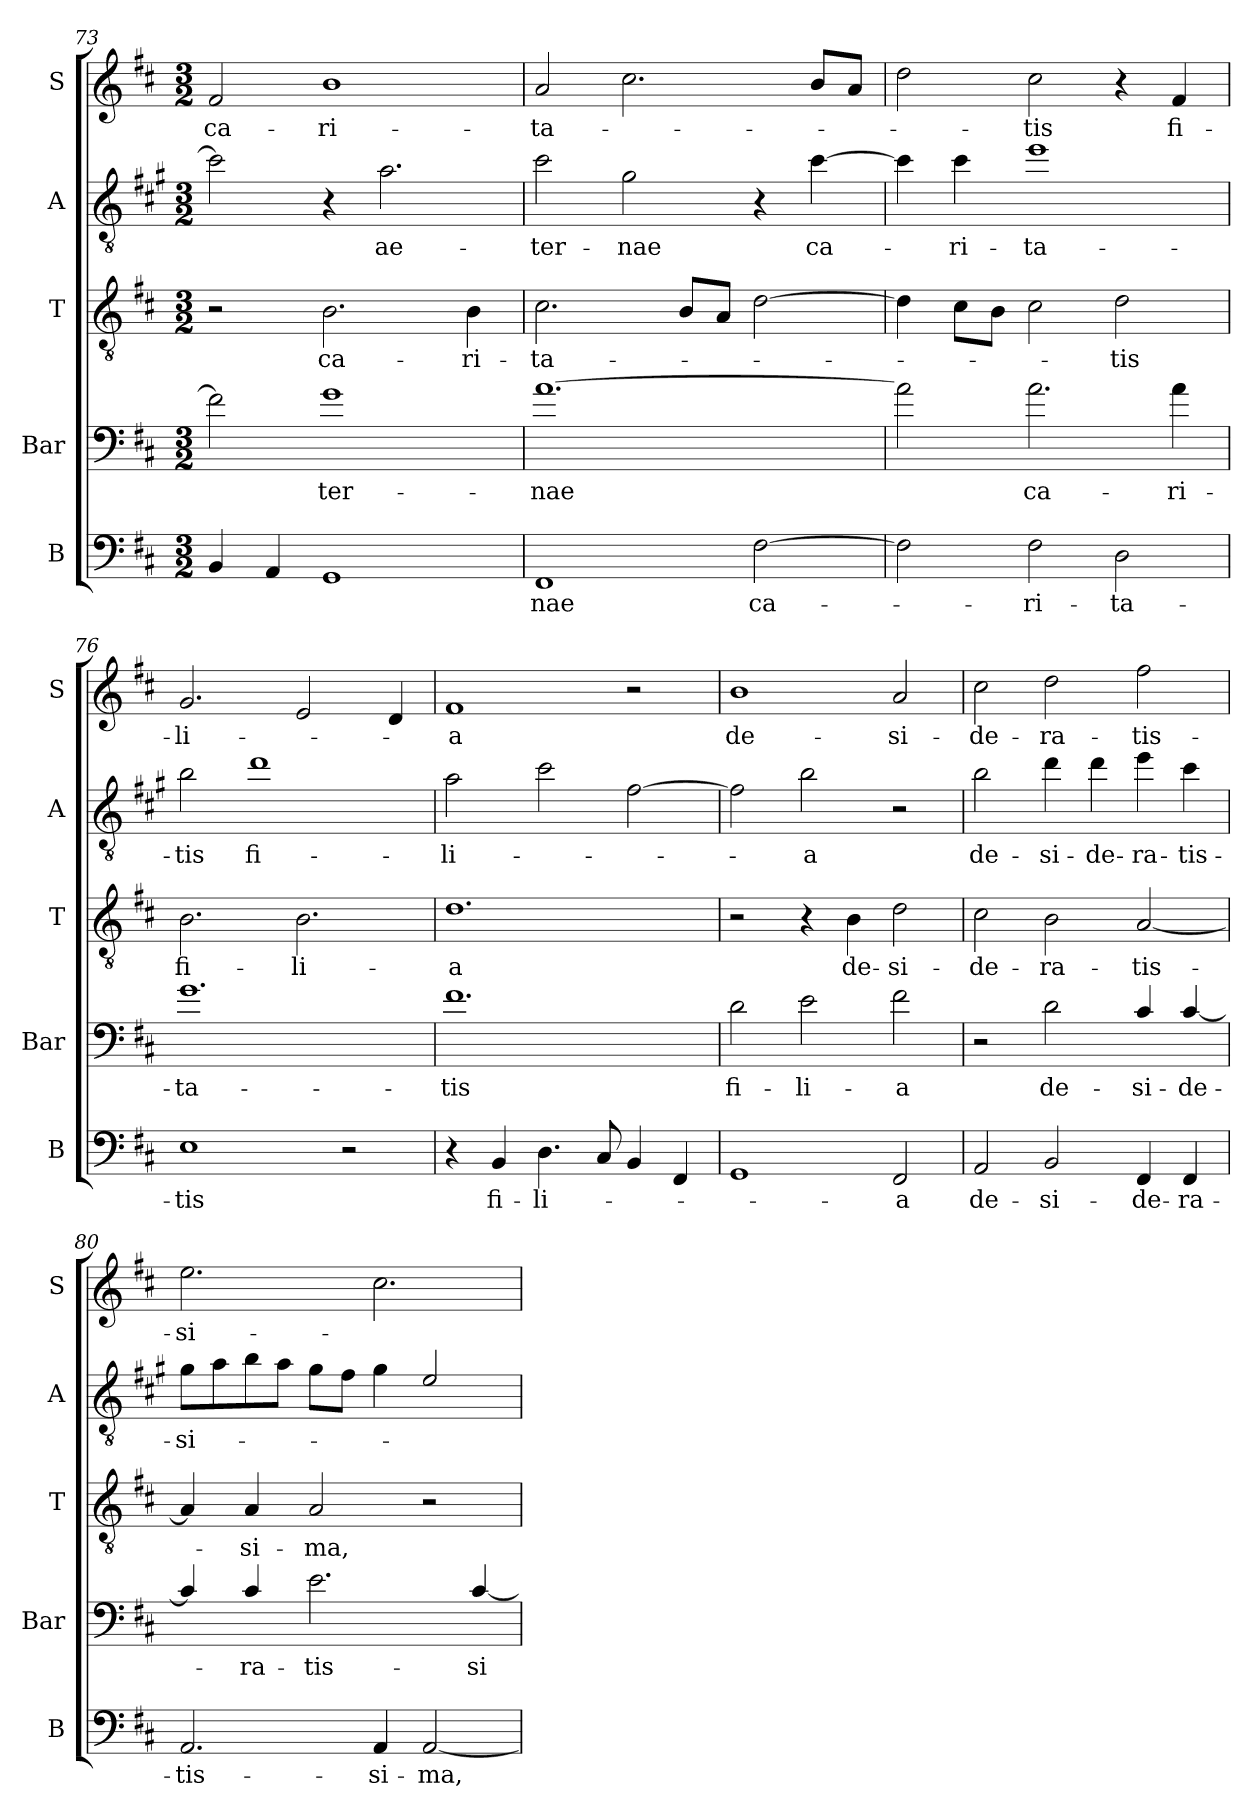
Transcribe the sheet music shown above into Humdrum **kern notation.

**kern	**text	**kern	**text	**kern	**text	**kern	**text	**kern	**text
*part5	*part5	*part4	*part4	*part3	*part3	*part2	*part2	*part1	*part1
*staff5	*staff5	*staff4	*staff4	*staff3	*staff3	*staff2	*staff2	*staff1	*staff1
*I"B	*	*I"Bar	*	*I"T	*	*I"A	*	*I"S	*
*I'B	*	*I'Bar	*	*I'T	*	*I'A	*	*I'S	*
*clefF4	*	*clefF4	*	*clefGv2	*	*clefGv2	*	*clefG2	*
*	*	*ITrd8c14	*	*	*	*ITrd4c7	*	*	*
*k[f#c#]	*	*k[f#c#]	*	*k[f#c#]	*	*k[f#c#]	*	*k[f#c#]	*
*M3/2	*	*M3/2	*	*M3/2	*	*M3/2	*	*M3/2	*
=73	=73	=73	=73	=73	=73	=73	=73	=73	=73
!	!	!	!	!	!	!	!	!	!LO:LY:b
4BB/	.	2F#\]	.	2r	.	2f#\]	.	2f#/	ca-
4AA/	.	.	.	.	.	.	.	.	.
!	!	!	!LO:LY:b	!	!LO:LY:b	!	!	!	!LO:LY:b
1GG	.	1G	-ter-	2.B\	ca-	4r	.	1b	-ri-
!	!	!	!	!	!	!	!LO:LY:b	!	!
.	.	.	.	.	.	2.d\	ae-	.	.
!	!	!	!	!	!LO:LY:b	!	!	!	!
.	.	.	.	4B\	-ri-	.	.	.	.
=74	=74	=74	=74	=74	=74	=74	=74	=74	=74
!	!LO:LY:b	!	!LO:LY:b	!	!LO:LY:b	!	!LO:LY:b	!	!LO:LY:b
1FF#	-nae	[1.A	-nae	2.c#\	-ta-	2f#\	-ter-	2a/	-ta-
!	!	!	!	!	!	!	!LO:LY:b	!	!
.	.	.	.	.	.	2c#\	-nae	2.cc#\	.
.	.	.	.	8B/L	.	.	.	.	.
.	.	.	.	8A/J	.	.	.	.	.
!	!LO:LY:b	!	!	!	!	!	!	!	!
[2F#\	ca-	.	.	[2d\	.	4r	.	.	.
!	!	!	!	!	!	!	!LO:LY:b	!	!
.	.	.	.	.	.	[4f#\	ca-	8b/L	.
.	.	.	.	.	.	.	.	8a/J	.
!!LO:LB:g=z
=75	=75	=75	=75	=75	=75	=75	=75	=75	=75
2F#\]	.	2A\]	.	4d\]	.	4f#\]	.	2dd\	.
!	!	!	!	!	!	!	!LO:LY:b	!	!
.	.	.	.	8c#\L	.	4f#\	-ri-	.	.
.	.	.	.	8B\J	.	.	.	.	.
!	!LO:LY:b	!	!LO:LY:b	!	!	!	!LO:LY:b	!	!LO:LY:b
2F#\	-ri-	2.A\	ca-	2c#\	.	1a	-ta-	2cc#\	-tis
!	!LO:LY:b	!	!	!	!LO:LY:b	!	!	!	!
2D\	-ta-	.	.	2d\	-tis	.	.	4r	.
!	!	!	!LO:LY:b	!	!	!	!	!	!LO:LY:b
.	.	4A\	-ri-	.	.	.	.	4f#/	fi-
=76	=76	=76	=76	=76	=76	=76	=76	=76	=76
!	!LO:LY:b	!	!LO:LY:b	!	!LO:LY:b	!	!LO:LY:b	!	!LO:LY:b
1E	-tis	1.G	-ta-	2.B\	fi-	2e\	-tis	2.g/	-li-
!	!	!	!	!	!	!	!LO:LY:b	!	!
.	.	.	.	.	.	1g	fi-	.	.
!	!	!	!	!	!LO:LY:b	!	!	!	!
.	.	.	.	2.B\	-li-	.	.	2e/	.
2r	.	.	.	.	.	.	.	.	.
.	.	.	.	.	.	.	.	4d/	.
=77	=77	=77	=77	=77	=77	=77	=77	=77	=77
!	!	!	!LO:LY:b	!	!LO:LY:b	!	!LO:LY:b	!	!LO:LY:b
4r	.	1.F#	-tis	1.d	-a	2d\	-li-	1f#	-a
!	!LO:LY:b	!	!	!	!	!	!	!	!
4BB/	fi-	.	.	.	.	.	.	.	.
!	!LO:LY:b	!	!	!	!	!	!	!	!
4.D\	-li-	.	.	.	.	2f#\	.	.	.
8C#/	.	.	.	.	.	.	.	.	.
4BB/	.	.	.	.	.	[2B\	.	2r	.
4FF#/	.	.	.	.	.	.	.	.	.
=78	=78	=78	=78	=78	=78	=78	=78	=78	=78
!	!	!	!LO:LY:b	!	!	!	!	!	!LO:LY:b
1GG	.	2D\	fi-	2r	.	2B\]	.	1b	de-
!	!	!	!LO:LY:b	!	!	!	!LO:LY:b	!	!
.	.	2E\	-li-	4r	.	2e\	-a	.	.
!	!	!	!	!	!LO:LY:b	!	!	!	!
.	.	.	.	4B\	de-	.	.	.	.
!	!LO:LY:b	!	!LO:LY:b	!	!LO:LY:b	!	!	!	!LO:LY:b
2FF#/	-a	2F#\	-a	2d\	-si-	2r	.	2a/	-si-
=79	=79	=79	=79	=79	=79	=79	=79	=79	=79
!	!LO:LY:b	!	!	!	!LO:LY:b	!	!LO:LY:b	!	!LO:LY:b
2AA/	de-	2r	.	2c#\	-de-	2e\	de-	2cc#\	-de-
!	!LO:LY:b	!	!LO:LY:b	!	!LO:LY:b	!	!LO:LY:b	!	!LO:LY:b
2BB/	-si-	2D\	de-	2B\	-ra-	4g\	-si-	2dd\	-ra-
!	!	!	!	!	!	!	!LO:LY:b	!	!
.	.	.	.	.	.	4g\	-de-	.	.
!	!LO:LY:b	!	!LO:LY:b	!	!LO:LY:b	!	!LO:LY:b	!	!LO:LY:b
4FF#/	-de-	4C#/	-si-	[2A/	-tis-	4a\	-ra-	2ff#\	-tis-
!	!LO:LY:b	!	!LO:LY:b	!	!	!	!LO:LY:b	!	!
4FF#/	-ra-	[4C#/	-de-	.	.	4f#\	-tis-	.	.
!!LO:PB:g=z
=80	=80	=80	=80	=80	=80	=80	=80	=80	=80
!	!LO:LY:b	!	!	!	!	!	!LO:LY:b	!	!LO:LY:b
2.AA/	-tis-	4C#/]	.	4A/]	.	8c#\L	-si-	2.ee\	-si-
.	.	.	.	.	.	8d\	.	.	.
!	!	!	!LO:LY:b	!	!LO:LY:b	!	!	!	!
.	.	4C#/	-ra-	4A/	-si-	8e\	.	.	.
.	.	.	.	.	.	8d\J	.	.	.
!	!	!	!LO:LY:b	!	!LO:LY:b	!	!	!	!
.	.	2.E\	-tis-	2A/	-ma,	8c#\L	.	.	.
.	.	.	.	.	.	8B\J	.	.	.
!	!LO:LY:b	!	!	!	!	!	!	!	!
4AA/	-si-	.	.	.	.	4c#\	.	2.cc#\	.
!	!LO:LY:b	!	!	!	!	!	!	!	!
[2AA/	-ma,	.	.	2r	.	2A/	.	.	.
!	!	!	!LO:LY:b	!	!	!	!	!	!
.	.	[4C#/	-si-	.	.	.	.	.	.
=	=	=	=	=	=	=	=	=	=
*-	*-	*-	*-	*-	*-	*-	*-	*-	*-
